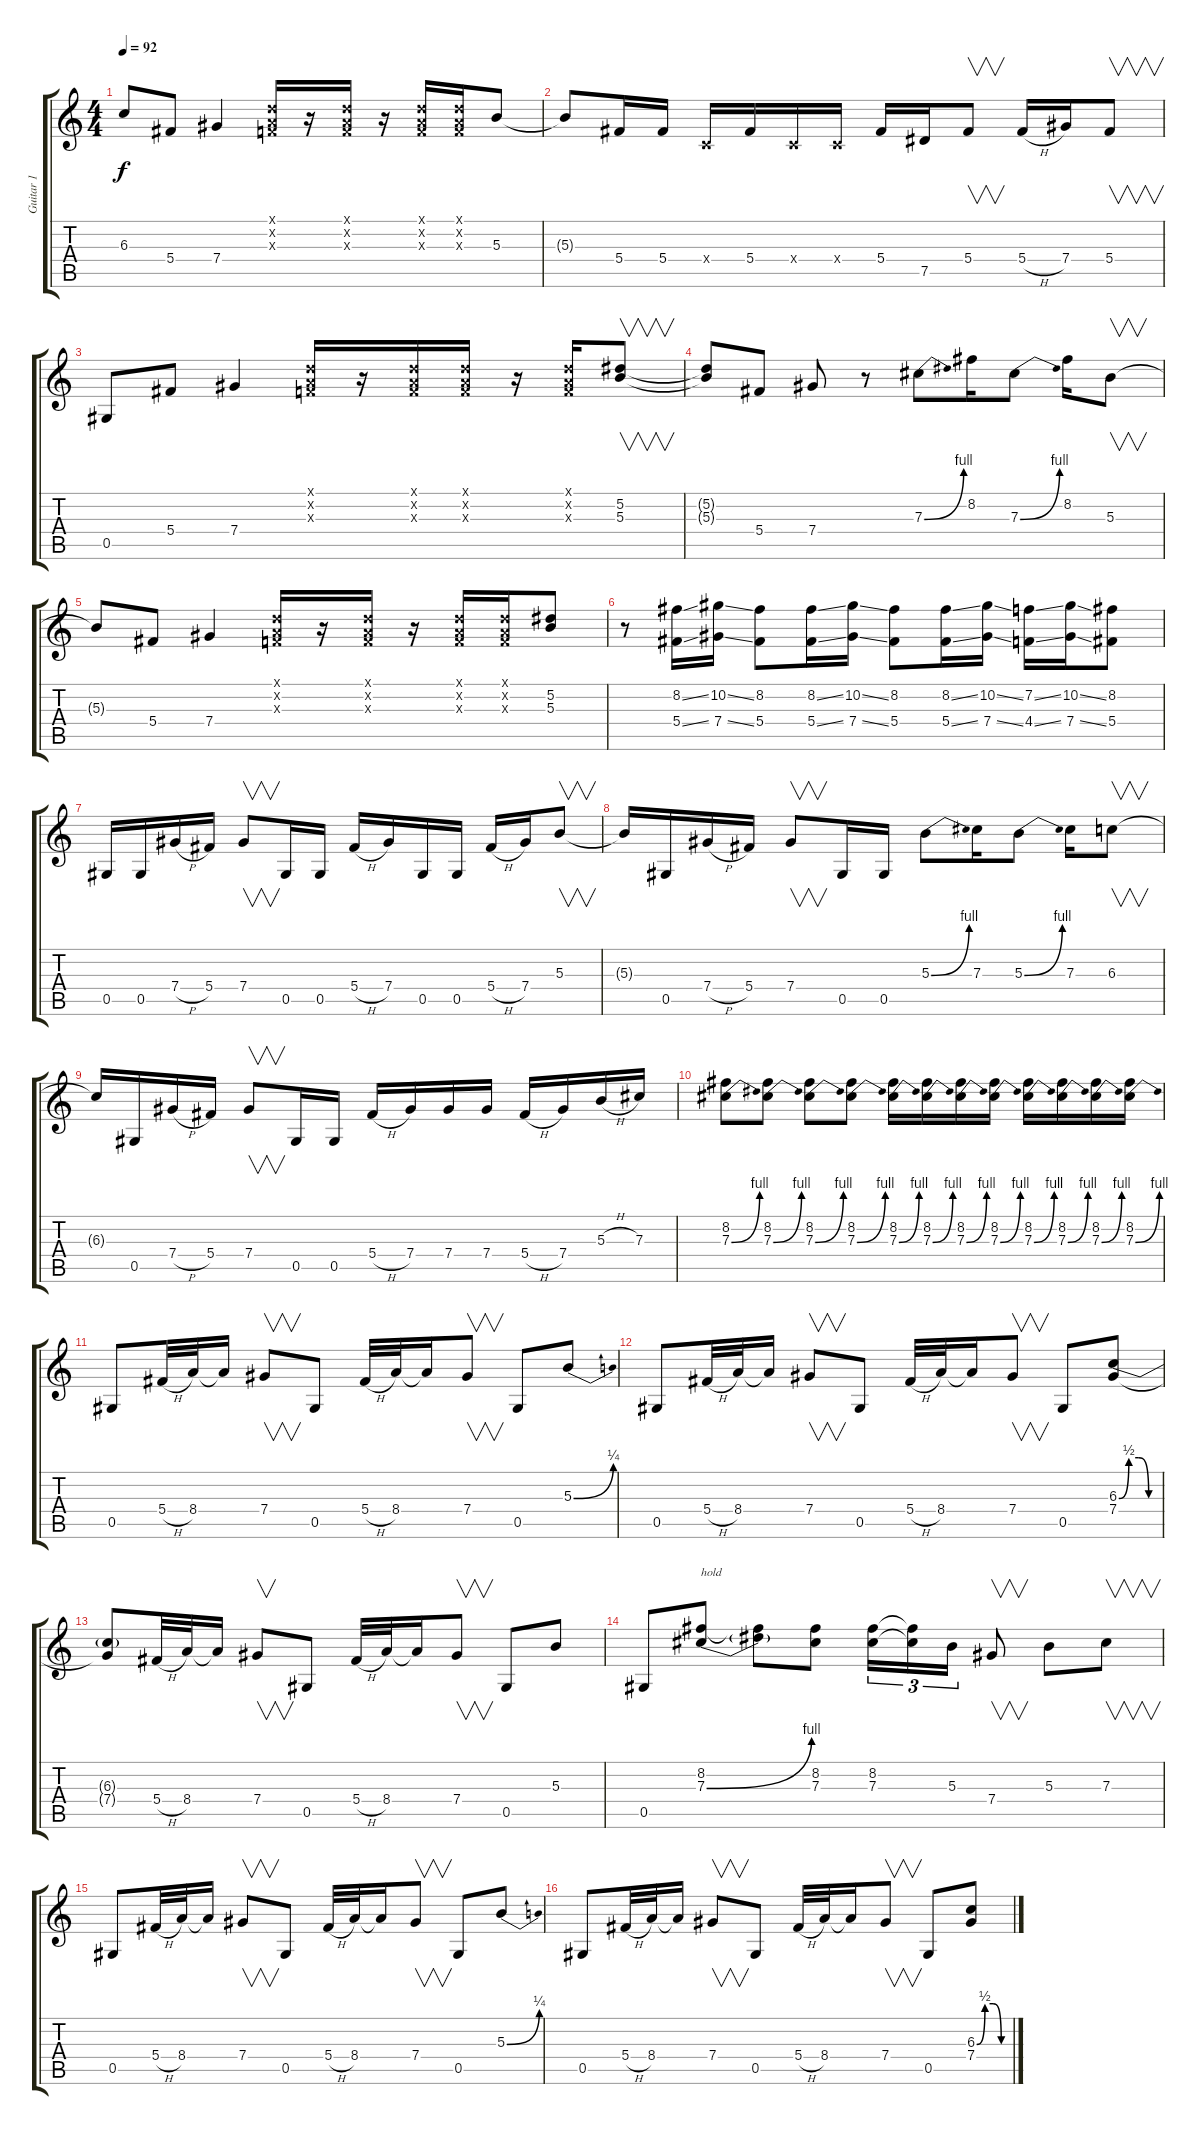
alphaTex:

\track ("Guitar 1" "Guitar 1") {instrument distortionguitar}
\staff {score tabs}
\tuning (Eb4 Bb3 Gb3 Db3 Ab2 Eb2) {hide}
\ts (4 4)
\tempo 92
\clef g2
\ks c
6.3{t}.8{dy f} 5.4.8 7.4.4 (-1.1{x} -1.2{x} -1.3{x}).16 r.16 (-1.1{x} -1.2{x} -1.3{x}).16 r.16 (-1.1{x} -1.2{x} -1.3{x}).16 (-1.1{x} -1.2{x} -1.3{x}).16 5.3.8 |
5.3{t}.8 5.4.16 5.4.16 -1.4{x}.16 5.4.16 -1.4{x}.16 -1.4{x}.16 5.4.16 7.5.16 5.4.8{v} 5.4{h}.16 7.4.16 5.4.8{v} |
0.5.8 5.4.8 7.4.4 (-1.1{x} -1.2{x} -1.3{x}).16 r.16 (-1.1{x} -1.2{x} -1.3{x}).16 (-1.1{x} -1.2{x} -1.3{x}).16 r.16 (-1.1{x} -1.2{x} -1.3{x}).16 (5.2 5.3).8{v} |
(5.2{t} 5.3{t}).8 5.4.8 7.4.8 r.8 7.3{be (bend 0 0 60 4)}.8 8.2.16 7.3{be (bend 0 0 60 4)}.8 8.2.16 5.3.8{v} |
5.3{t}.8 5.4.8 7.4.4 (-1.1{x} -1.2{x} -1.3{x}).16 r.16 (-1.1{x} -1.2{x} -1.3{x}).16 r.16 (-1.1{x} -1.2{x} -1.3{x}).16 (-1.1{x} -1.2{x} -1.3{x}).16 (5.2 5.3).8 |
r.8 (8.2{ss} 5.4{ss}).16 (10.2{ss} 7.4{ss}).16 (8.2 5.4).8 (8.2{ss} 5.4{ss}).16 (10.2{ss} 7.4{ss}).16 (8.2 5.4).8 (8.2{ss} 5.4{ss}).16 (10.2{ss} 7.4{ss}).16 (7.2{ss} 4.4{ss}).16 (10.2{ss} 7.4{ss}).16 (8.2 5.4).8 |
0.5.16 0.5.16 7.4{h}.16 5.4.16 7.4.8{v} 0.5.16 0.5.16 5.4{h}.16 7.4.16 0.5.16 0.5.16 5.4{h}.16 7.4.16 5.3.8{v} |
5.3{t}.16 0.5.16 7.4{h}.16 5.4.16 7.4.8{v} 0.5.16 0.5.16 5.3{be (bend 0 0 60 4)}.8 7.3.16 5.3{be (bend 0 0 60 4)}.8 7.3.16 6.3.8{v} |
6.3{t}.16 0.5.16 7.4{h}.16 5.4.16 7.4.8{v} 0.5.16 0.5.16 5.4{h}.16 7.4.16 7.4.16 7.4.16 5.4{h}.16 7.4.16 5.3{h}.16 7.3.16 |
(8.2 7.3{be (bend 0 0 60 4)}).8 (8.2 7.3{be (bend 0 0 60 4)}).8 (8.2 7.3{be (bend 0 0 60 4)}).8 (8.2 7.3{be (bend 0 0 60 4)}).8 (8.2 7.3{be (bend 0 0 60 4)}).16 (8.2 7.3{be (bend 0 0 60 4)}).16 (8.2 7.3{be (bend 0 0 60 4)}).16 (8.2 7.3{be (bend 0 0 60 4)}).16 (8.2 7.3{be (bend 0 0 60 4)}).16 (8.2 7.3{be (bend 0 0 60 4)}).16 (8.2 7.3{be (bend 0 0 60 4)}).16 (8.2 7.3{be (bend 0 0 60 4)}).16 |
0.5.8 5.4{h}.32 8.4.32 8.4{t}.16 7.4.8{v} 0.5.8 5.4{h}.32 8.4.32 8.4{t}.16 7.4.8{v} 0.5.8 5.3{be (bend 0 0 60 1)}.8 |
0.5.8 5.4{h}.32 8.4.32 8.4{t}.16 7.4.8{v} 0.5.8 5.4{h}.32 8.4.32 8.4{t}.16 7.4.8{v} 0.5.8 (6.3{be (custom 0 0 15 2 30 2 45 0 60 0)} 7.4).8 |
(6.3{t} 7.4{t}).8 5.4{h}.32 8.4.32 8.4{t}.16 7.4.8{v} 0.5.8 5.4{h}.32 8.4.32 8.4{t}.16 7.4.8{v} 0.5.8 5.3.8 |
0.5.8 (8.2 7.3{be (bend 0 0 60 4)}).8{txt "hold"} (8.2{t} 7.3{t}).8 (8.2 7.3).8 (8.2 7.3).16{tu (3 2)} (8.2{t} 7.3{t}).16{tu (3 2)} 5.3.16{tu (3 2)} 7.4.8{v} 5.3.8 7.3.8{v} |
0.5.8 5.4{h}.32 8.4.32 8.4{t}.16 7.4.8{v} 0.5.8 5.4{h}.32 8.4.32 8.4{t}.16 7.4.8{v} 0.5.8 5.3{be (bend 0 0 60 1)}.8 |
0.5.8 5.4{h}.32 8.4.32 8.4{t}.16 7.4.8{v} 0.5.8 5.4{h}.32 8.4.32 8.4{t}.16 7.4.8{v} 0.5.8 (6.3{be (custom 0 0 15 2 30 2 45 0 60 0)} 7.4).8
